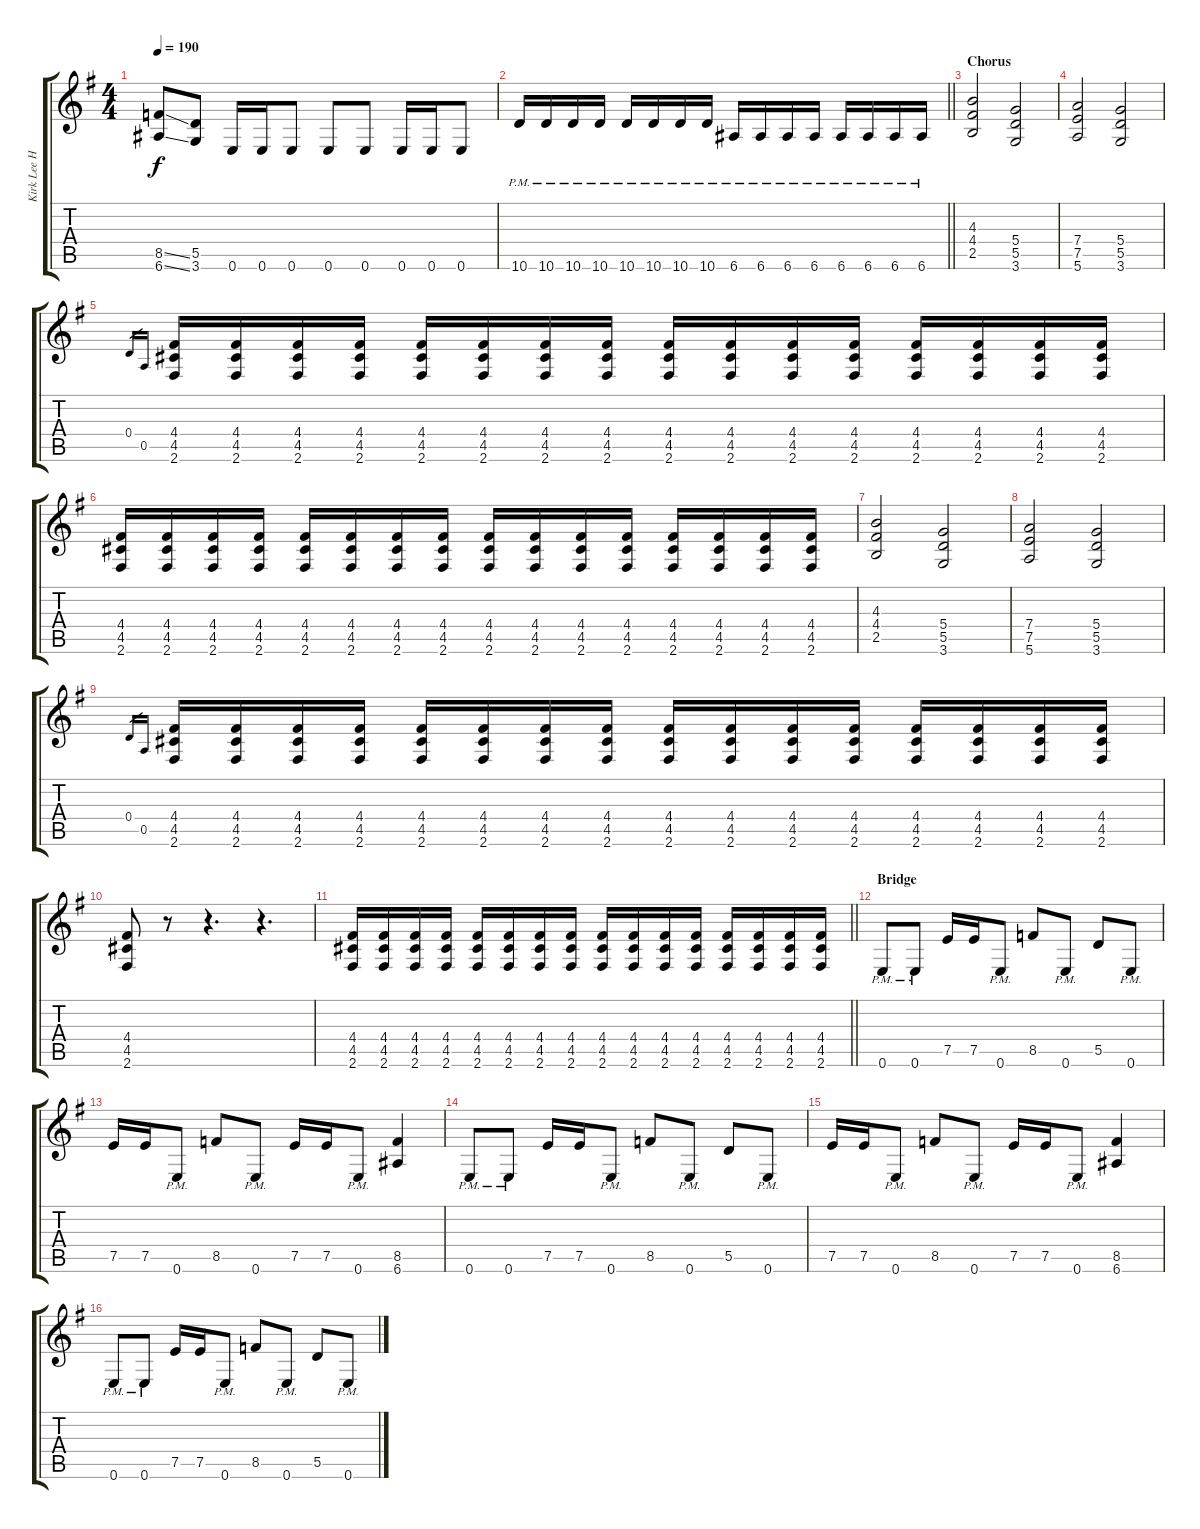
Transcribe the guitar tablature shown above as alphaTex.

\track ("Kirk Lee Hammett - Lead Guitar" "Kirk Lee H") {instrument distortionguitar}
\staff {score tabs}
\tuning (E4 B3 G3 D3 A2 E2) {hide}
\ts (4 4)
\tempo 190
\clef g2
\ks eminor
(8.5{ss} 6.6{ss}).8{dy f} (5.5 3.6).8 0.6.16 0.6.16 0.6.8 0.6.8 0.6.8 0.6.16 0.6.16 0.6.8 |
\barLineRight lightlight
10.6{pm}.16 10.6{pm}.16 10.6{pm}.16 10.6{pm}.16 10.6{pm}.16 10.6{pm}.16 10.6{pm}.16 10.6{pm}.16 6.6{pm}.16 6.6{pm}.16 6.6{pm}.16 6.6{pm}.16 6.6{pm}.16 6.6{pm}.16 6.6{pm}.16 6.6{pm}.16 |
\section ("" "Chorus")
(4.3 4.4 2.5).2 (5.4 5.5 3.6).2 |
(7.4 7.5 5.6).2 (5.4 5.5 3.6).2 |
0.4.16{gr} 0.5.16{gr} (4.4 4.5 2.6).16 (4.4 4.5 2.6).16 (4.4 4.5 2.6).16 (4.4 4.5 2.6).16 (4.4 4.5 2.6).16 (4.4 4.5 2.6).16 (4.4 4.5 2.6).16 (4.4 4.5 2.6).16 (4.4 4.5 2.6).16 (4.4 4.5 2.6).16 (4.4 4.5 2.6).16 (4.4 4.5 2.6).16 (4.4 4.5 2.6).16 (4.4 4.5 2.6).16 (4.4 4.5 2.6).16 (4.4 4.5 2.6).16 |
(4.4 4.5 2.6).16 (4.4 4.5 2.6).16 (4.4 4.5 2.6).16 (4.4 4.5 2.6).16 (4.4 4.5 2.6).16 (4.4 4.5 2.6).16 (4.4 4.5 2.6).16 (4.4 4.5 2.6).16 (4.4 4.5 2.6).16 (4.4 4.5 2.6).16 (4.4 4.5 2.6).16 (4.4 4.5 2.6).16 (4.4 4.5 2.6).16 (4.4 4.5 2.6).16 (4.4 4.5 2.6).16 (4.4 4.5 2.6).16 |
(4.3 4.4 2.5).2 (5.4 5.5 3.6).2 |
(7.4 7.5 5.6).2 (5.4 5.5 3.6).2 |
0.4.16{gr} 0.5.16{gr} (4.4 4.5 2.6).16 (4.4 4.5 2.6).16 (4.4 4.5 2.6).16 (4.4 4.5 2.6).16 (4.4 4.5 2.6).16 (4.4 4.5 2.6).16 (4.4 4.5 2.6).16 (4.4 4.5 2.6).16 (4.4 4.5 2.6).16 (4.4 4.5 2.6).16 (4.4 4.5 2.6).16 (4.4 4.5 2.6).16 (4.4 4.5 2.6).16 (4.4 4.5 2.6).16 (4.4 4.5 2.6).16 (4.4 4.5 2.6).16 |
(4.4 4.5 2.6).8 r.8 r.4{d} r.4{d} |
\barLineRight lightlight
(4.4 4.5 2.6).16 (4.4 4.5 2.6).16 (4.4 4.5 2.6).16 (4.4 4.5 2.6).16 (4.4 4.5 2.6).16 (4.4 4.5 2.6).16 (4.4 4.5 2.6).16 (4.4 4.5 2.6).16 (4.4 4.5 2.6).16 (4.4 4.5 2.6).16 (4.4 4.5 2.6).16 (4.4 4.5 2.6).16 (4.4 4.5 2.6).16 (4.4 4.5 2.6).16 (4.4 4.5 2.6).16 (4.4 4.5 2.6).16 |
\section ("" "Bridge")
0.6{pm}.8{volume 16} 0.6{pm}.8 7.5.16 7.5.16 0.6{pm}.8 8.5.8 0.6{pm}.8 5.5.8 0.6{pm}.8 |
7.5.16 7.5.16 0.6{pm}.8 8.5.8 0.6{pm}.8 7.5.16 7.5.16 0.6{pm}.8 (8.5 6.6).4 |
0.6{pm}.8 0.6{pm}.8 7.5.16 7.5.16 0.6{pm}.8 8.5.8 0.6{pm}.8 5.5.8 0.6{pm}.8 |
7.5.16 7.5.16 0.6{pm}.8 8.5.8 0.6{pm}.8 7.5.16 7.5.16 0.6{pm}.8 (8.5 6.6).4 |
0.6{pm}.8 0.6{pm}.8 7.5.16 7.5.16 0.6{pm}.8 8.5.8 0.6{pm}.8 5.5.8 0.6{pm}.8
